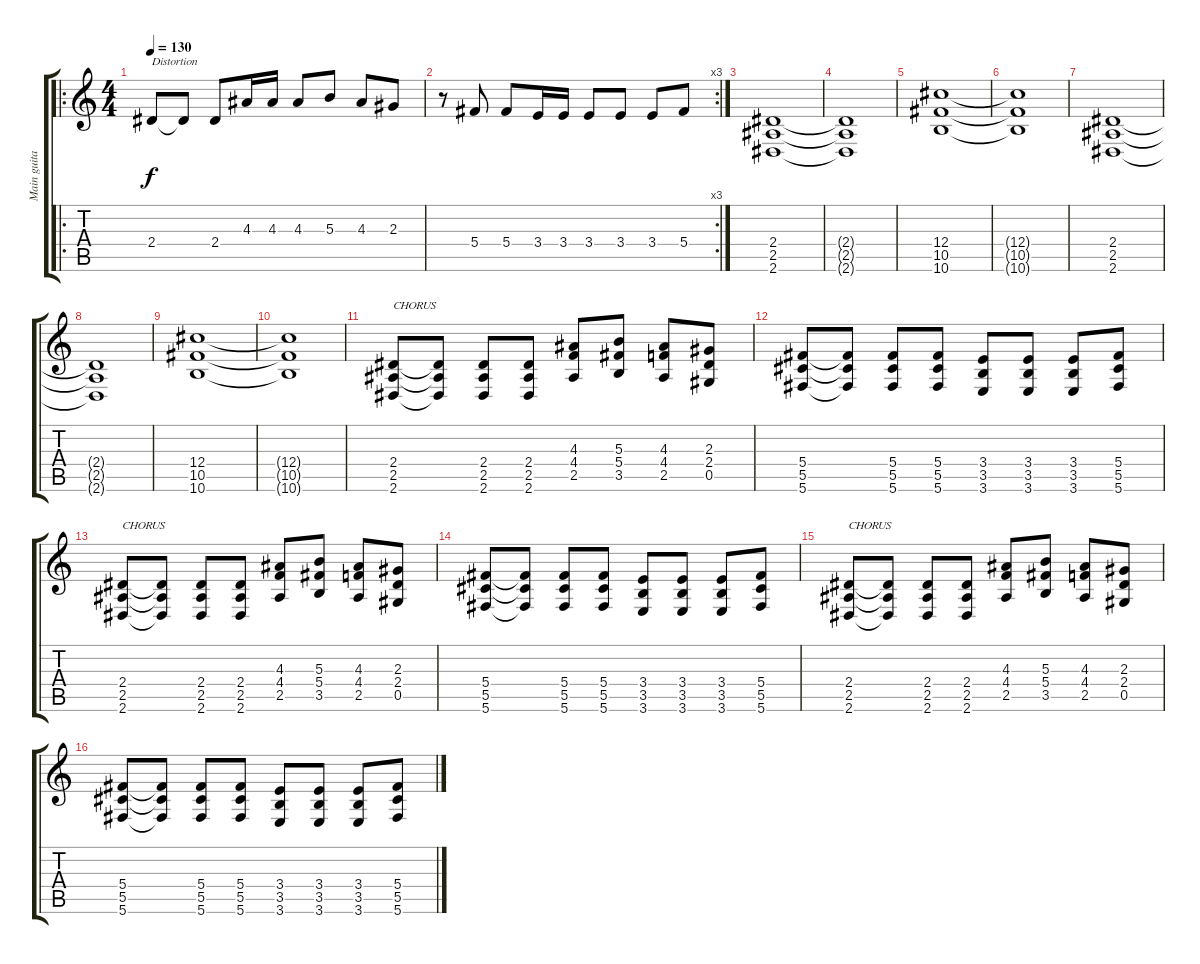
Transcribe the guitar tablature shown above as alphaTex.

\track ("Main guitar (Brad Delson)" "Main guita") {instrument distortionguitar}
\staff {score tabs}
\tuning (Eb4 Bb3 Gb3 Db3 Ab2 Db2) {hide}
\ro
\ts (4 4)
\tempo 130
\clef g2
\ks c
2.4.8{txt "Distortion" dy f volume 16 instrument distortionguitar} 2.4{t}.8 2.4.8 4.3.16 4.3.16 4.3.8 5.3.8 4.3.8 2.3.8 |
\rc 3
r.8 5.4.8 5.4.8 3.4.16 3.4.16 3.4.8 3.4.8 3.4.8 5.4.8 |
(2.4 2.5 2.6).1{instrument distortionguitar} |
(2.4{t} 2.5{t} 2.6{t}).1 |
(12.4 10.5 10.6).1 |
(12.4{t} 10.5{t} 10.6{t}).1 |
(2.4 2.5 2.6).1 |
(2.4{t} 2.5{t} 2.6{t}).1 |
(12.4 10.5 10.6).1 |
(12.4{t} 10.5{t} 10.6{t}).1 |
(2.4 2.5 2.6).8{txt "CHORUS" volume 16} (2.4{t} 2.5{t} 2.6{t}).8 (2.4 2.5 2.6).8 (2.4 2.5 2.6).8 (4.3 4.4 2.5).8 (5.3 5.4 3.5).8 (4.3 4.4 2.5).8 (2.3 2.4 0.5).8 |
(5.4 5.5 5.6).8 (5.4{t} 5.5{t} 5.6{t}).8 (5.4 5.5 5.6).8 (5.4 5.5 5.6).8 (3.4 3.5 3.6).8 (3.4 3.5 3.6).8 (3.4 3.5 3.6).8 (5.4 5.5 5.6).8 |
(2.4 2.5 2.6).8{txt "CHORUS" volume 16} (2.4{t} 2.5{t} 2.6{t}).8 (2.4 2.5 2.6).8 (2.4 2.5 2.6).8 (4.3 4.4 2.5).8 (5.3 5.4 3.5).8 (4.3 4.4 2.5).8 (2.3 2.4 0.5).8 |
(5.4 5.5 5.6).8 (5.4{t} 5.5{t} 5.6{t}).8 (5.4 5.5 5.6).8 (5.4 5.5 5.6).8 (3.4 3.5 3.6).8 (3.4 3.5 3.6).8 (3.4 3.5 3.6).8 (5.4 5.5 5.6).8 |
(2.4 2.5 2.6).8{txt "CHORUS" volume 16} (2.4{t} 2.5{t} 2.6{t}).8 (2.4 2.5 2.6).8 (2.4 2.5 2.6).8 (4.3 4.4 2.5).8 (5.3 5.4 3.5).8 (4.3 4.4 2.5).8 (2.3 2.4 0.5).8 |
(5.4 5.5 5.6).8 (5.4{t} 5.5{t} 5.6{t}).8 (5.4 5.5 5.6).8 (5.4 5.5 5.6).8 (3.4 3.5 3.6).8 (3.4 3.5 3.6).8 (3.4 3.5 3.6).8 (5.4 5.5 5.6).8
